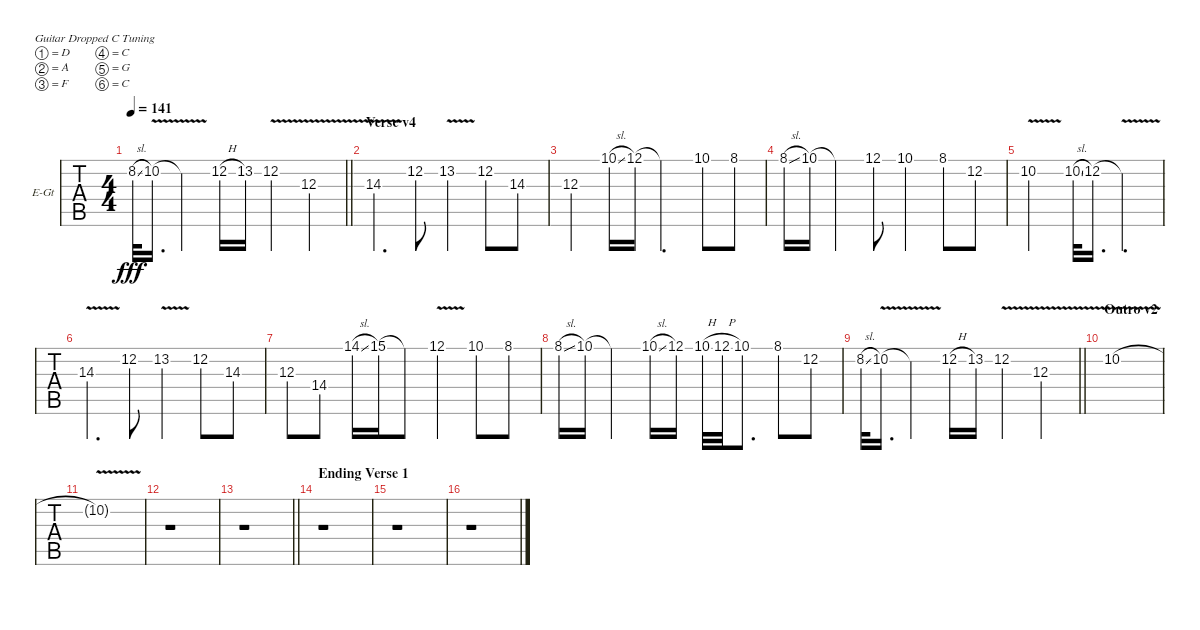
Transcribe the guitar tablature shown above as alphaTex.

\bracketExtendMode groupsimilarinstruments
\firstSystemTrackNameOrientation horizontal
\otherSystemsTrackNameOrientation horizontal
\track ("Guitar Lead 1" "E-Gt") {solo instrument distortionguitar}
\staff {tabs}
\tuning (D4 A3 F3 C3 G2 C2)
\ts (4 4)
\tempo 141
\clef g2
\barLineRight lightlight
\ks c
8.2{sl}.32{dy fff} 10.2{v}.16{d} 10.2{v t}.4 12.2{h}.16 13.2.16 12.2{v}.4 12.3{v}.4 |
\section ("" "Verse v4")
14.3{v}.4{d} 12.2.8 13.2{v}.4 12.2.8 14.3.8 |
12.3.4 10.1{sl}.16 12.1.16 12.1{t}.4{d} 10.1.8 8.1.8 |
8.1{sl}.16 10.1.16 10.1{t}.4 12.1.8 10.1.4 8.1.8 12.2.8 |
10.2{v}.2 10.2{sl}.32 12.2.16{d} 12.2{v t}.4{d} |
14.3{v}.4{d} 12.2.8 13.2{v}.4 12.2.8 14.3.8 |
12.3.8 14.4.8 14.1{sl}.16 15.1.16 15.1{t}.8 12.1{v}.4 10.1.8 8.1.8 |
8.1{sl}.16 10.1.16 10.1{t}.4 10.1{sl}.16 12.1.16 10.1{h}.32 12.1{h}.32 10.1.8{d} 8.1.8 12.2.8 |
\barLineRight lightlight
8.2{sl}.32 10.2{v}.16{d} 10.2{v t}.4 12.2{h}.16 13.2.16 12.2{v}.4 12.3{v}.4 |
\section ("" "Outro v2")
10.2{v}.1 |
10.2{v t}.1 |
r.1 |
\barLineRight lightlight
r.1 |
\section ("" "Ending Verse 1")
r.1 |
r.1 |
r.1
